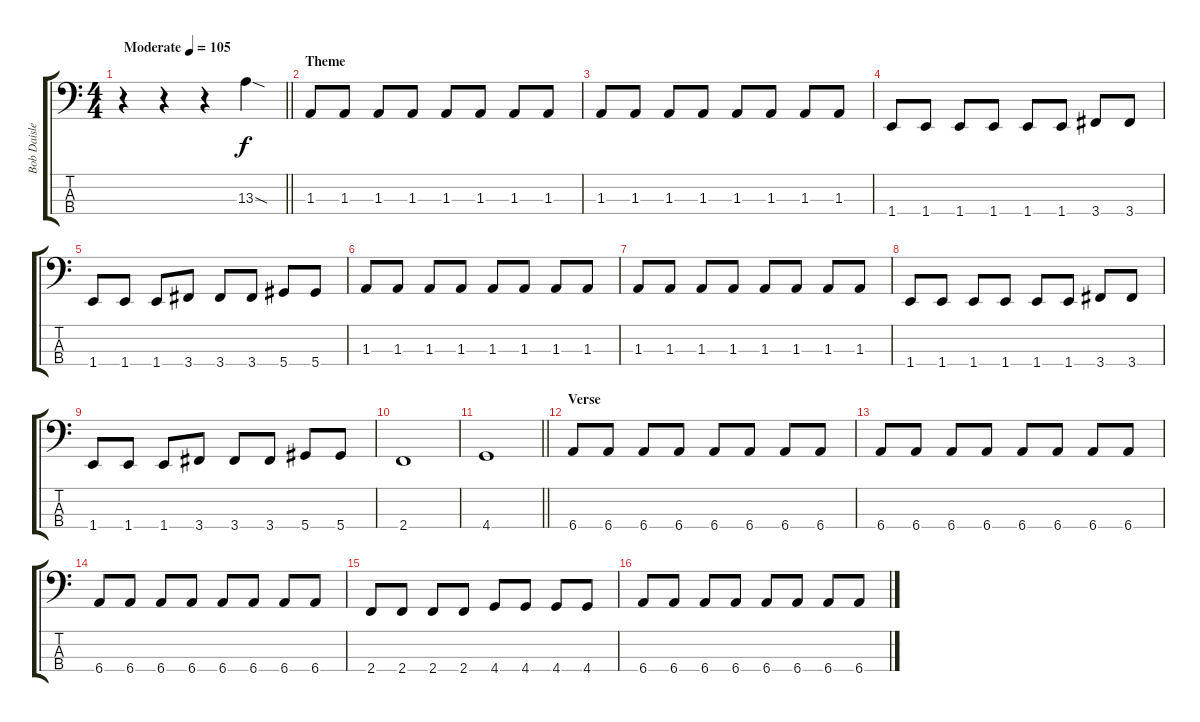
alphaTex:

\track ("Bob Daisley" "Bob Daisle") {instrument electricbassfinger}
\staff {score tabs}
\tuning (Gb2 Db2 Ab1 Eb1) {hide}
\ts (4 4)
\tempo (105 "Moderate")
\clef f4
\barLineRight lightlight
\ks c
r.4{dy f instrument electricbassfinger} r.4 r.4 13.3{sod}.4 |
\section ("" "Theme")
1.3.8 1.3.8 1.3.8 1.3.8 1.3.8 1.3.8 1.3.8 1.3.8 |
1.3.8 1.3.8 1.3.8 1.3.8 1.3.8 1.3.8 1.3.8 1.3.8 |
1.4.8 1.4.8 1.4.8 1.4.8 1.4.8 1.4.8 3.4.8 3.4.8 |
1.4.8 1.4.8 1.4.8 3.4.8 3.4.8 3.4.8 5.4.8 5.4.8 |
1.3.8 1.3.8 1.3.8 1.3.8 1.3.8 1.3.8 1.3.8 1.3.8 |
1.3.8 1.3.8 1.3.8 1.3.8 1.3.8 1.3.8 1.3.8 1.3.8 |
1.4.8 1.4.8 1.4.8 1.4.8 1.4.8 1.4.8 3.4.8 3.4.8 |
1.4.8 1.4.8 1.4.8 3.4.8 3.4.8 3.4.8 5.4.8 5.4.8 |
2.4.1 |
\barLineRight lightlight
4.4.1 |
\section ("" "Verse")
6.4.8 6.4.8 6.4.8 6.4.8 6.4.8 6.4.8 6.4.8 6.4.8 |
6.4.8 6.4.8 6.4.8 6.4.8 6.4.8 6.4.8 6.4.8 6.4.8 |
6.4.8 6.4.8 6.4.8 6.4.8 6.4.8 6.4.8 6.4.8 6.4.8 |
2.4.8 2.4.8 2.4.8 2.4.8 4.4.8 4.4.8 4.4.8 4.4.8 |
6.4.8 6.4.8 6.4.8 6.4.8 6.4.8 6.4.8 6.4.8 6.4.8
